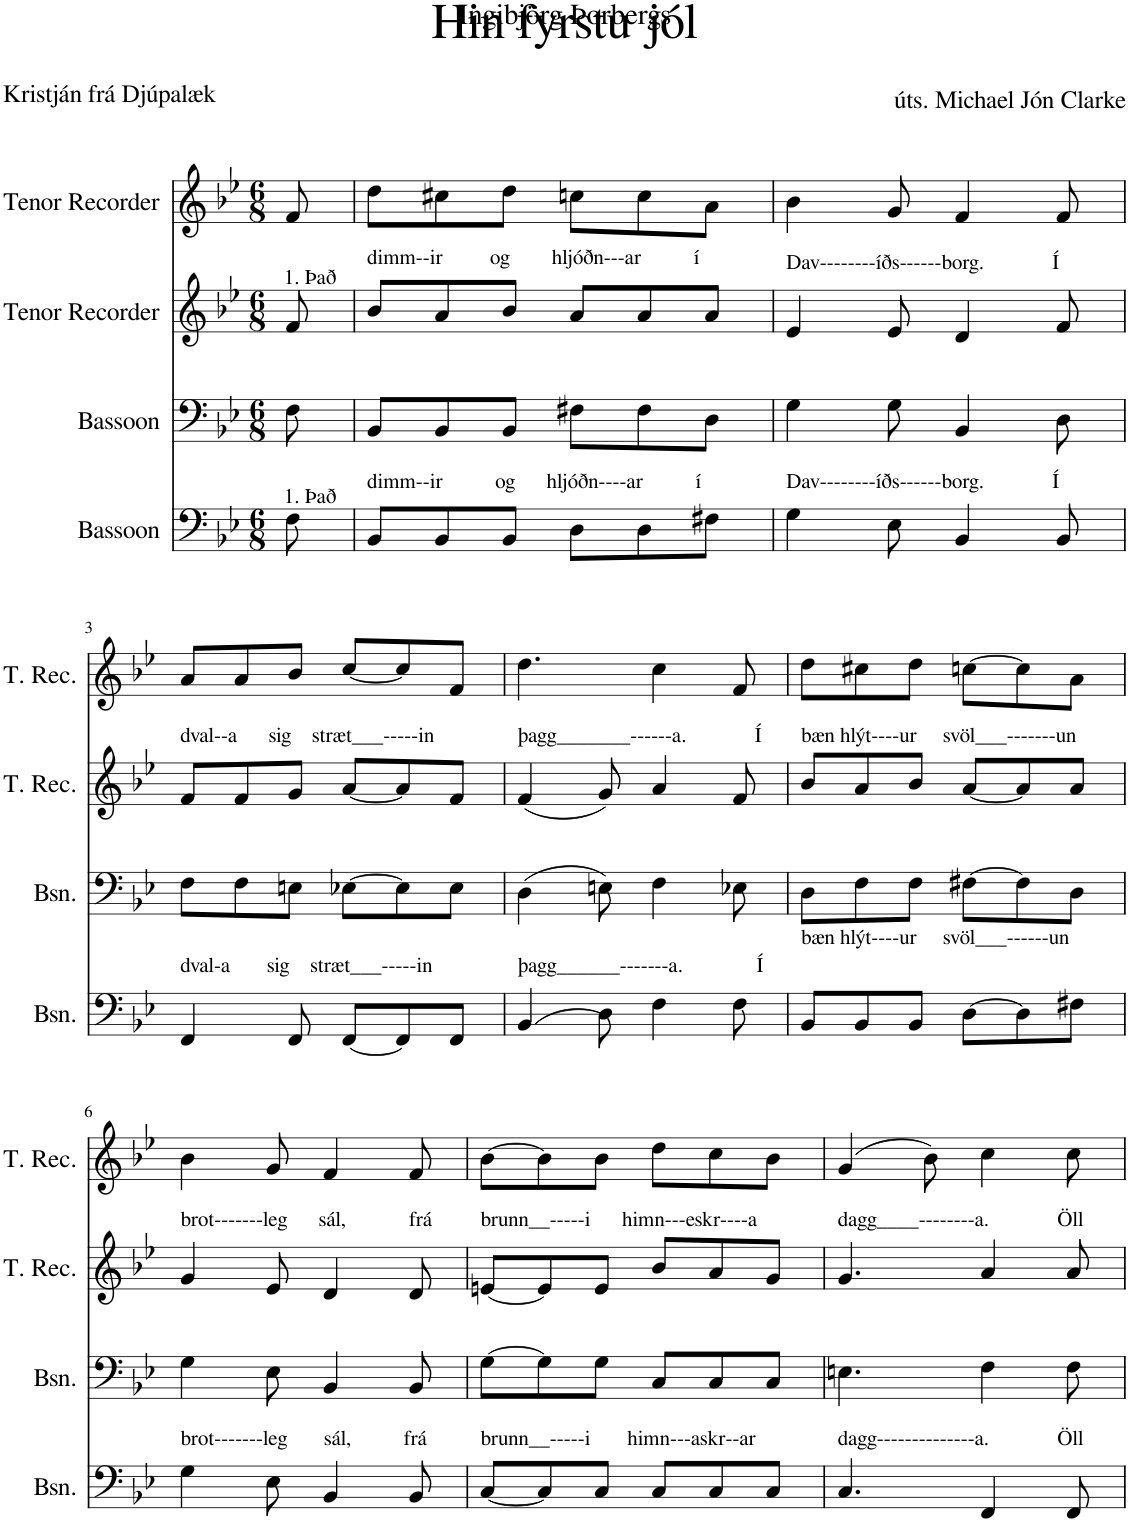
**kern	**kern	**kern	**kern
*part4	*part3	*part2	*part1
*staff4	*staff3	*staff2	*staff1
*I"Bassoon	*I"Bassoon	*I"Tenor Recorder	*I"Tenor Recorder
*I'Bsn.	*I'Bsn.	*I'T. Rec.	*I'T. Rec.
*clefF4	*clefF4	*clefG2	*clefG2
*k[b-e-]	*k[b-e-]	*k[b-e-]	*k[b-e-]
*M6/8	*M6/8	*M6/8	*M6/8
=	=	=	=
!	!	!LO:TX:a:t=1. Það	!
!LO:TX:a:t=1. Það	!	!	!
8F\	8F\	8f/	8f/
=1	=1	=1	=1
!	!	!LO:TX:a:t=dimm--ir         og        hljóðn---ar          í	!
!LO:TX:a:t=dimm--ir          og      hljóðn----ar          í	!	!	!
8BB-/L	8BB-/L	8b-/L	8dd\L
8BB-/	8BB-/	8a/	8cc#X\
8BB-/J	8BB-/J	8b-/J	8dd\J
8D\L	8F#X\L	8a/L	8ccn\L
8D\	8F#\	8a/	8cc\
8F#X\J	8D\J	8a/J	8a\J
=2	=2	=2	=2
!	!	!LO:TX:a:t=Dav--------íðs------borg.             Í	!
!LO:TX:a:t=Dav--------íðs------borg.             Í	!	!	!
4G\	4G\	4e-/	4b-\
8E-\	8G\	8e-/	8g/
4BB-/	4BB-/	4d/	4f/
8BB-/	8D\	8f/	8f/
!!LO:LB:g=z
=3	=3	=3	=3
!	!	!LO:TX:a:t=dval--a      sig    stræt___-----in	!
!LO:TX:a:t=dval-a       sig    stræt___-----in	!	!	!
4FF/	8F\L	8f/L	8a/L
.	8F\	8f/	8a/
8FF/	8En\J	8g/J	8b-/J
[8FF/L	[8E-X\L	[8a/L	[8cc/L
8FF/]	8E-\]	8a/]	8cc/]
8FF/J	8E-\J	8f/J	8f/J
=4	=4	=4	=4
!	!	!LO:TX:a:t=þagg_______------a.             Í	!
!LO:TX:a:t=þagg______-------a.              Í	!	!	!
(4BB-/	(4D\	(4f/	4.dd\
8D\)	8En\)	8g/)	.
4F\	4F\	4a/	4cc\
8F\	8E-X\	8f/	8f/
=5	=5	=5	=5
!	!	!LO:TX:a:t=bæn hlýt----ur     svöl___-------un	!
!LO:TX:a:t=bæn hlýt----ur     svöl___------un	!	!	!
8BB-/L	8D\L	8b-/L	8dd\L
8BB-/	8F\	8a/	8cc#X\
8BB-/J	8F\J	8b-/J	8dd\J
[8D\L	[8F#X\L	[8a/L	[8ccn\L
8D\]	8F#\]	8a/]	8cc\]
8F#X\J	8D\J	8a/J	8a\J
!!LO:LB:g=z
=6	=6	=6	=6
!	!	!LO:TX:a:t=brot-------leg      sál,            frá	!
!LO:TX:a:t=brot-------leg       sál,          frá	!	!	!
4G\	4G\	4g/	4b-\
8E-\	8E-\	8e-/	8g/
4BB-/	4BB-/	4d/	4f/
8BB-/	8BB-/	8d/	8f/
=7	=7	=7	=7
!	!	!LO:TX:a:t=brunn__-----i      himn---eskr----a	!
!LO:TX:a:t=brunn__-----i       himn---askr--ar	!	!	!
[8C/L	[8G\L	[8en/L	[8b-\L
8C/]	8G\]	8e/]	8b-\]
8C/J	8G\J	8e/J	8b-\J
8C/L	8C/L	8b-/L	8dd\L
8C/	8C/	8a/	8cc\
8C/J	8C/J	8g/J	8b-\J
=8	=8	=8	=8
!	!	!LO:TX:a:t=dagg____--------a.             Öll	!
!LO:TX:a:t=dagg--------------a.             Öll	!	!	!
4.C/	4.En\	4.g/	(4g/
.	.	.	8b-\)
4FF/	4F\	4a/	4cc\
8FF/	8F\	8a/	8cc\
=	=	=	=
*-	*-	*-	*-
